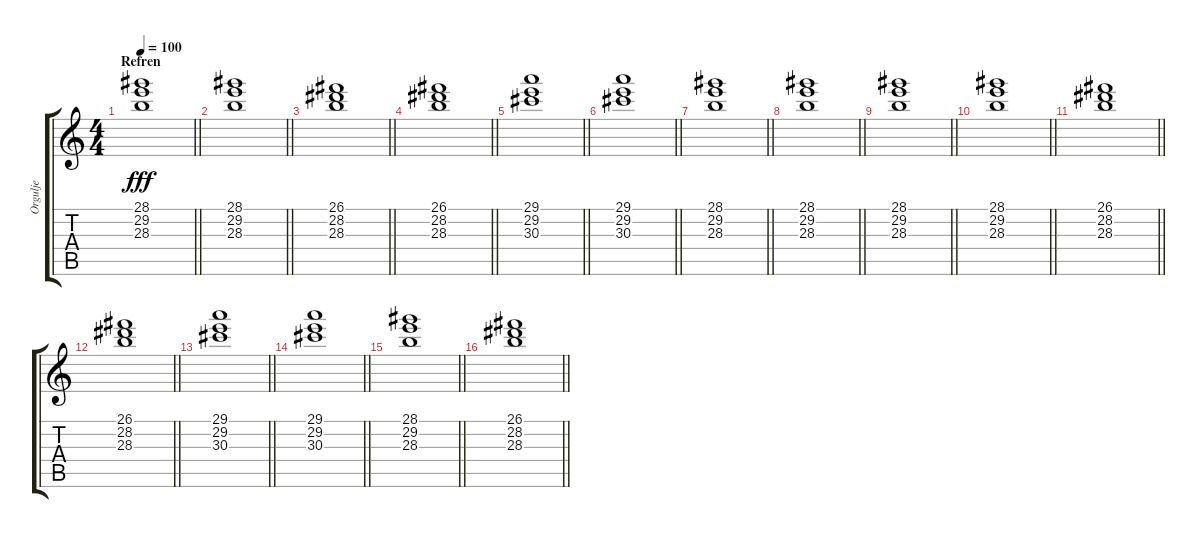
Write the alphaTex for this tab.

\track ("Orgulje" "Orgulje") {instrument rockorgan}
\staff {score tabs}
\tuning (E4 B3 G3 D3 A2 E2) {hide}
\ts (4 4)
\section ("" "Refren")
\tempo 100
\clef g2
\barLineRight lightlight
\ks c
(28.1 29.2 28.3).1{dy fff} |
\barLineRight lightlight
(28.1 29.2 28.3).1 |
\barLineRight lightlight
(26.1 28.2 28.3).1 |
\barLineRight lightlight
(26.1 28.2 28.3).1 |
\barLineRight lightlight
(29.1 29.2 30.3).1 |
\barLineRight lightlight
(29.1 29.2 30.3).1 |
\barLineRight lightlight
(28.1 29.2 28.3).1 |
\barLineRight lightlight
(28.1 29.2 28.3).1 |
\barLineRight lightlight
(28.1 29.2 28.3).1 |
\barLineRight lightlight
(28.1 29.2 28.3).1 |
\barLineRight lightlight
(26.1 28.2 28.3).1 |
\barLineRight lightlight
(26.1 28.2 28.3).1 |
\barLineRight lightlight
(29.1 29.2 30.3).1 |
\barLineRight lightlight
(29.1 29.2 30.3).1 |
\barLineRight lightlight
(28.1 29.2 28.3).1 |
\barLineRight lightlight
(26.1 28.2 28.3).1
